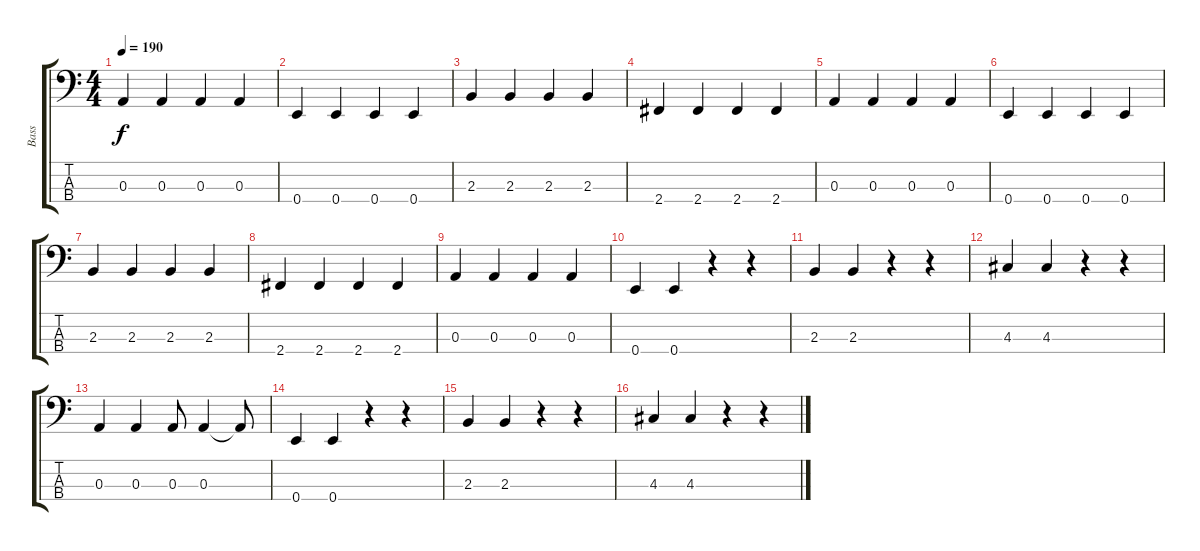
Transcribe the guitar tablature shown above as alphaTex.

\track ("Bass" "Bass") {instrument electricbasspick}
\staff {score tabs}
\tuning (G2 D2 A1 E1) {hide}
\ts (4 4)
\tempo 190
\clef f4
\ks c
0.3.4{dy f} 0.3.4 0.3.4 0.3.4 |
0.4.4 0.4.4 0.4.4 0.4.4 |
2.3.4 2.3.4 2.3.4 2.3.4 |
2.4.4 2.4.4 2.4.4 2.4.4 |
0.3.4 0.3.4 0.3.4 0.3.4 |
0.4.4 0.4.4 0.4.4 0.4.4 |
2.3.4 2.3.4 2.3.4 2.3.4 |
2.4.4 2.4.4 2.4.4 2.4.4 |
0.3.4 0.3.4 0.3.4 0.3.4 |
0.4.4{instrument slapbass1} 0.4.4 r.4 r.4 |
2.3.4 2.3.4 r.4 r.4 |
4.3.4 4.3.4 r.4 r.4 |
0.3.4 0.3.4 0.3.8 0.3.4 0.3{t}.8 |
0.4.4 0.4.4 r.4 r.4 |
2.3.4 2.3.4 r.4 r.4 |
4.3.4 4.3.4 r.4 r.4
